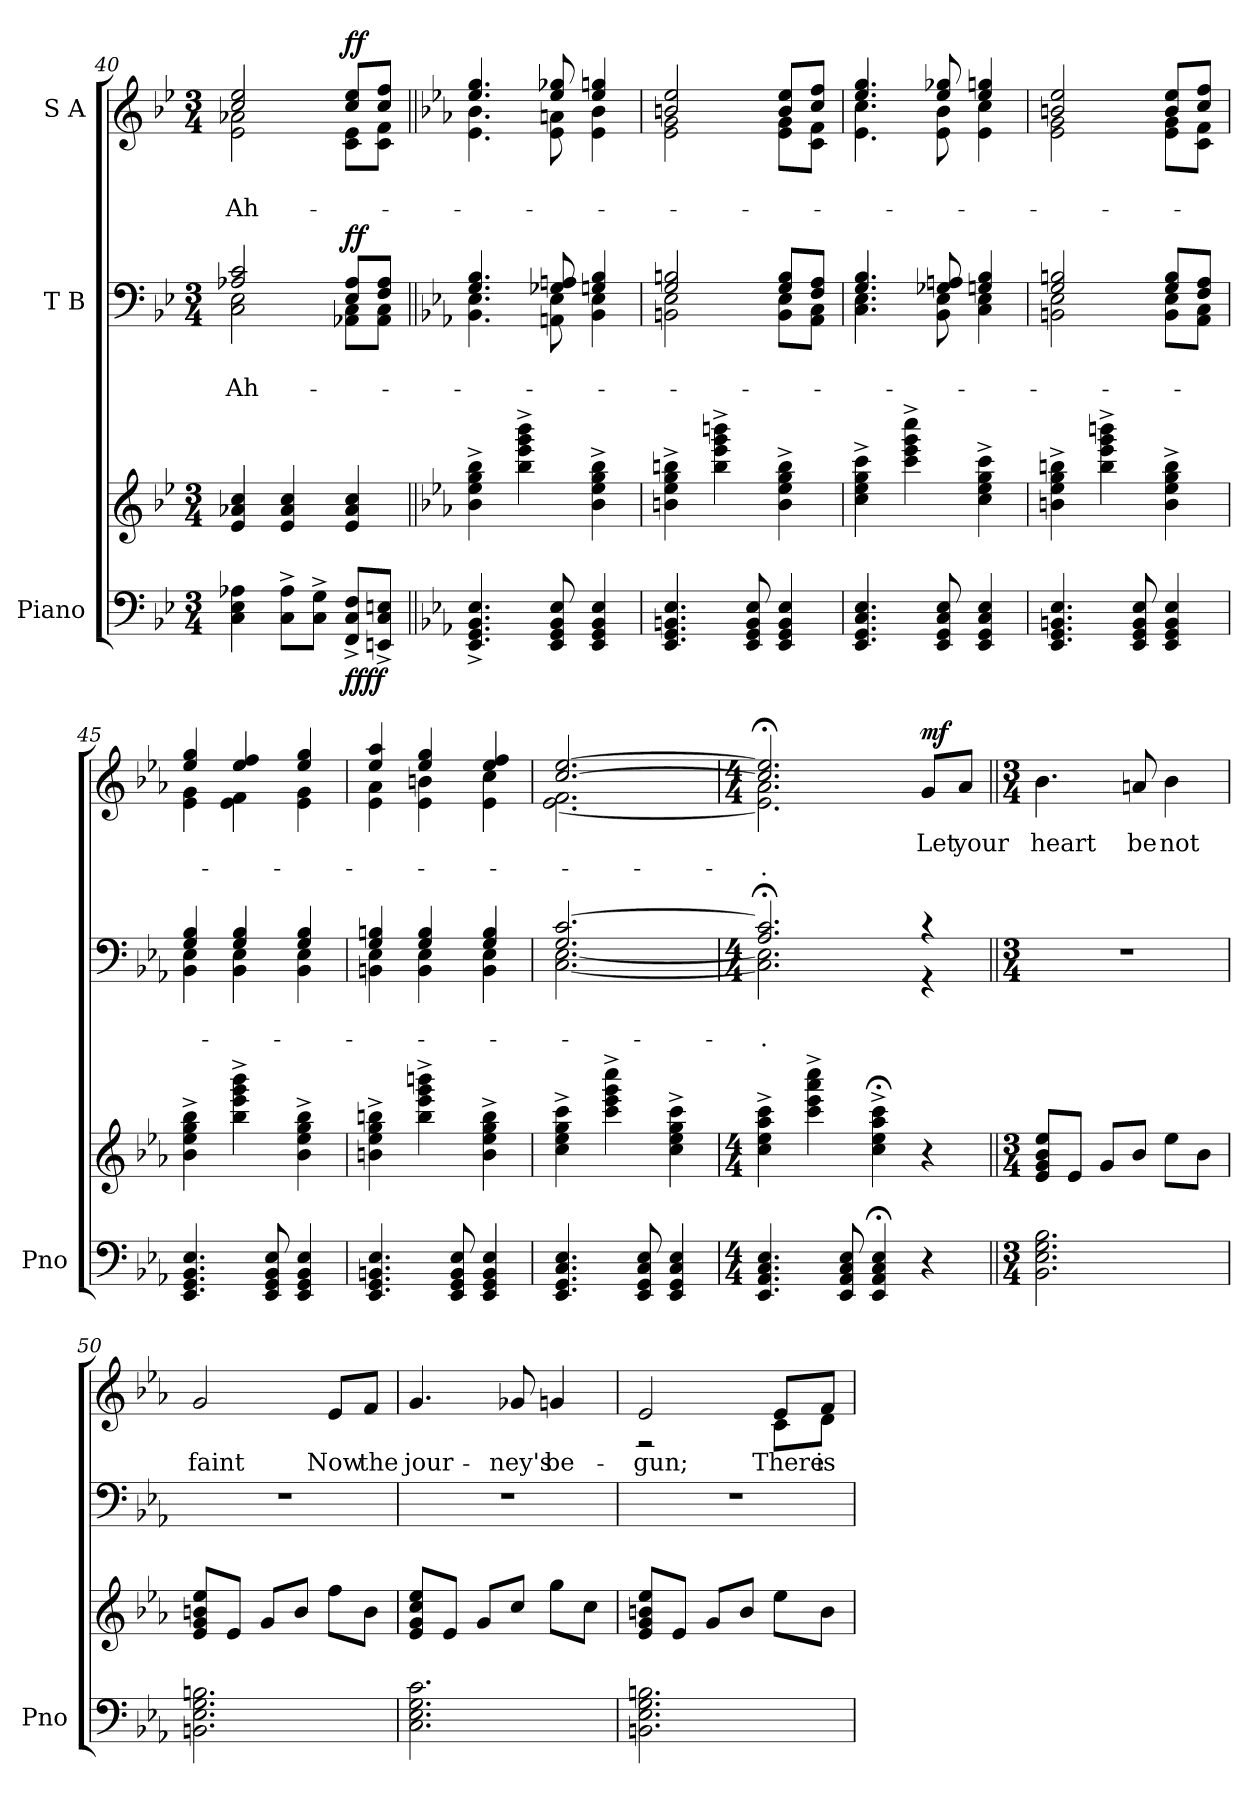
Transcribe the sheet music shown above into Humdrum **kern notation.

**kern	**kern	**dynam	**kern	**text	**text	**dynam	**kern	**text	**text	**dynam
*part3	*part3	*part3	*part2	*part2	*part2	*part2	*part1	*part1	*part1	*part1
*staff4	*staff3	*staff3/4	*staff2	*staff2	*staff2	*staff2	*staff1	*staff1	*staff1	*staff1
*I"Piano	*	*	*I"T B	*	*	*	*I"S A	*	*	*
*I'Pno	*	*	*	*	*	*	*	*	*	*
*clefF4	*clefG2	*	*clefF4	*	*	*	*clefG2	*	*	*
*k[b-e-]	*k[b-e-]	*	*k[b-e-]	*	*	*	*k[b-e-]	*	*	*
*M3/4	*M3/4	*	*M3/4	*	*	*	*M3/4	*	*	*
=40	=40	=40	=40	=40	=40	=40	=40	=40	=40	=40
*	*	*	*^	*	*	*	*	*	*	*
!	!	!	!	!	!	!LO:LY:b	!	!	!	!LO:LY:b	!
*	*	*	*	*	*	*	*	*^	*	*	*
4C\ 4E-\ 4A-X\	4e-/ 4a-X/ 4cc/	.	2A-X/ 2c/	2C\ 2E-\	.	Ah-	.	2cc/ 2ee-/	2e-\ 2a-X\	.	Ah-	.
8C\^ 8A-\^L	4e-/ 4a-/ 4cc/	.	.	.	.	.	.	.	.	.	.	.
8C\^ 8G\^J	.	.	.	.	.	.	.	.	.	.	.	.
!	!	!LO:DY:b=2	!	!	!	!	!	!	!	!	!	!
!	!	!LO:DY:n=1:b	!	!	!	!	!LO:DY:b	!	!	!	!	!LO:DY:b
8FF/^ 8C/^ 8F/^L	4e-/ 4a-/ 4cc/	ff ff	8E-/ 8A-/L	8AA-X\ 8C\L	.	.	ff	8cc/ 8ee-/L	8c\ 8e-\L	.	.	ff
8EEn/^ 8C/^ 8En/^J	.	.	8F/ 8A-/J	8AA-\ 8C\J	.	.	.	8cc/ 8ff/J	8c\ 8f\J	.	.	.
!!LO:LB:g=z	!!
=41||	=41||	=41||	=41||	=41||	=41||	=41||	=41||	=41||	=41||	=41||	=41||	=41||
*k[b-e-a-]	*k[b-e-a-]	*	*k[b-e-a-]	*	*	*	*	*k[b-e-a-]	*	*	*	*
4.EE-/^ 4.GG/^ 4.BB-/^ 4.E-/^	4b-\^ 4ee-\^ 4gg\^ 4bb-\^	.	4.G/ 4.B-/	4.BB-\ 4.E-\	.	.	.	4.ee-/ 4.gg/	4.e-\ 4.b-\	.	.	.
.	4bb-\^ 4eee-\^ 4ggg\^ 4bbb-\^	.	.	.	.	.	.	.	.	.	.	.
8EE-/ 8GG/ 8BB-/ 8E-/	.	.	8G-X/ 8An/	8AAn\ 8E-\	.	.	.	8ee-/ 8gg-X/	8e-\ 8an\	.	.	.
4EE-/ 4GG/ 4BB-/ 4E-/	4b-\^ 4ee-\^ 4gg\^ 4bb-\^	.	4Gn/ 4B-/	4BB-\ 4E-\	.	.	.	4ee-/ 4ggn/	4e-\ 4b-\	.	.	.
=42	=42	=42	=42	=42	=42	=42	=42	=42	=42	=42	=42	=42
4.EE-/ 4.GG/ 4.BBn/ 4.E-/	4bn\^ 4ee-\^ 4gg\^ 4bbn\^	.	2G/ 2Bn/	2BBn\ 2E-\	.	.	.	2bn/ 2ee-/	2e-\ 2g\	.	.	.
.	4bb\^ 4eee-\^ 4ggg\^ 4bbbn\^	.	.	.	.	.	.	.	.	.	.	.
8EE-/ 8GG/ 8BB/ 8E-/	.	.	.	.	.	.	.	.	.	.	.	.
4EE-/ 4GG/ 4BB/ 4E-/	4b\^ 4ee-\^ 4gg\^ 4bb\^	.	8G/ 8B/L	8BB\ 8E-\L	.	.	.	8b/ 8ee-/L	8e-\ 8g\L	.	.	.
.	.	.	8F/ 8A-/J	8AA-\ 8C\J	.	.	.	8cc/ 8ff/J	8c\ 8f\J	.	.	.
=43	=43	=43	=43	=43	=43	=43	=43	=43	=43	=43	=43	=43
4.EE-/ 4.GG/ 4.C/ 4.E-/	4cc\^ 4ee-\^ 4gg\^ 4ccc\^	.	4.G/ 4.B-/	4.C\ 4.E-\	.	.	.	4.ee-/ 4.gg/	4.e-\ 4.cc\	.	.	.
.	4ccc\^ 4eee-\^ 4ggg\^ 4cccc\^	.	.	.	.	.	.	.	.	.	.	.
8EE-/ 8GG/ 8C/ 8E-/	.	.	8G-X/ 8An/	8BB-\ 8E-\	.	.	.	8ee-/ 8gg-X/	8e-\ 8b-\	.	.	.
4EE-/ 4GG/ 4C/ 4E-/	4cc\^ 4ee-\^ 4gg\^ 4ccc\^	.	4Gn/ 4B-/	4C\ 4E-\	.	.	.	4ee-/ 4ggn/	4e-\ 4cc\	.	.	.
=44	=44	=44	=44	=44	=44	=44	=44	=44	=44	=44	=44	=44
4.EE-/ 4.GG/ 4.BBn/ 4.E-/	4bn\^ 4ee-\^ 4gg\^ 4bbn\^	.	2G/ 2Bn/	2BBn\ 2E-\	.	.	.	2bn/ 2ee-/	2e-\ 2g\	.	.	.
.	4bb\^ 4eee-\^ 4ggg\^ 4bbbn\^	.	.	.	.	.	.	.	.	.	.	.
8EE-/ 8GG/ 8BB/ 8E-/	.	.	.	.	.	.	.	.	.	.	.	.
4EE-/ 4GG/ 4BB/ 4E-/	4b\^ 4ee-\^ 4gg\^ 4bb\^	.	8G/ 8B/L	8BB\ 8E-\L	.	.	.	8b/ 8ee-/L	8e-\ 8g\L	.	.	.
.	.	.	8F/ 8A-/J	8AA-\ 8C\J	.	.	.	8cc/ 8ff/J	8c\ 8f\J	.	.	.
=45	=45	=45	=45	=45	=45	=45	=45	=45	=45	=45	=45	=45
4.EE-/ 4.GG/ 4.BB-/ 4.E-/	4b-\^ 4ee-\^ 4gg\^ 4bb-\^	.	4G/ 4B-/	4BB-\ 4E-\	.	.	.	4ee-/ 4gg/	4e-\ 4g\	.	.	.
.	4bb-\^ 4eee-\^ 4ggg\^ 4bbb-\^	.	4G/ 4B-/	4BB-\ 4E-\	.	.	.	4ee-/ 4ff/	4e-\ 4f\	.	.	.
8EE-/ 8GG/ 8BB-/ 8E-/	.	.	.	.	.	.	.	.	.	.	.	.
4EE-/ 4GG/ 4BB-/ 4E-/	4b-\^ 4ee-\^ 4gg\^ 4bb-\^	.	4G/ 4B-/	4BB-\ 4E-\	.	.	.	4ee-/ 4gg/	4e-\ 4g\	.	.	.
=46	=46	=46	=46	=46	=46	=46	=46	=46	=46	=46	=46	=46
4.EE-/ 4.GG/ 4.BBn/ 4.E-/	4bn\^ 4ee-\^ 4gg\^ 4bbn\^	.	4G/ 4Bn/	4BBn\ 4E-\	.	.	.	4ee-/ 4aa-/	4e-\ 4a-\	.	.	.
.	4bb\^ 4eee-\^ 4ggg\^ 4bbbn\^	.	4G/ 4B/	4BB\ 4E-\	.	.	.	4ee-/ 4gg/	4e-\ 4bn\	.	.	.
8EE-/ 8GG/ 8BB/ 8E-/	.	.	.	.	.	.	.	.	.	.	.	.
4EE-/ 4GG/ 4BB/ 4E-/	4b\^ 4ee-\^ 4gg\^ 4bb\^	.	4G/ 4B/	4BB\ 4E-\	.	.	.	4ee-/ 4ff/	4e-\ 4cc\	.	.	.
!!LO:PB:g=z	!!
=47	=47	=47	=47	=47	=47	=47	=47	=47	=47	=47	=47	=47
4.EE-/ 4.GG/ 4.C/ 4.E-/	4cc\^ 4ee-\^ 4gg\^ 4ccc\^	.	2.G/ [2.c/	[2.C\ [2.E-\	.	.	.	[2.cc/ [2.ee-/	[2.e-\ 2.f\	.	.	.
.	4ccc\^ 4eee-\^ 4ggg\^ 4cccc\^	.	.	.	.	.	.	.	.	.	.	.
8EE-/ 8GG/ 8C/ 8E-/	.	.	.	.	.	.	.	.	.	.	.	.
4EE-/ 4GG/ 4C/ 4E-/	4cc\^ 4ee-\^ 4gg\^ 4ccc\^	.	.	.	.	.	.	.	.	.	.	.
=48	=48	=48	=48	=48	=48	=48	=48	=48	=48	=48	=48	=48
*M4/4	*M4/4	*	*M4/4	*	*	*	*	*M4/4	*	*	*	*
!	!	!	!	!	!LO:LY:b	!	!	!	!	!	!	!
!	!	!	!	!	!	!LO:LY:b	!	!	!	!LO:LY:b	!	!
!	!	!	!	!	!	!	!	!	!	!	!LO:LY:b	!
4.EE-/ 4.AA-/ 4.C/ 4.E-/	4cc\^ 4ee-\^ 4aa-\^ 4ccc\^	.	2.A-/;< 2.c/];<	2.C\] 2.E-\]	.	-.	.	2.cc/];< 2.ee-/];<	2.e-\] 2.a-\	.	-.	.
.	4ccc\^ 4eee-\^ 4aaa-\^ 4cccc\^	.	.	.	.	.	.	.	.	.	.	.
8EE-/ 8AA-/ 8C/ 8E-/	.	.	.	.	.	.	.	.	.	.	.	.
4EE-/;< 4AA-/;< 4C/;< 4E-/;<	4cc\;<^ 4ee-\;<^ 4aa-\;<^ 4ccc\;<^	.	.	.	.	.	.	.	.	.	.	.
!	!	!	!	!	!	!	!	!	!	!LO:LY:b	!	!LO:DY:b
4r	4r	.	4r	4r	.	.	.	8g/L	4ryy	Let	.	mf
!	!	!	!	!	!	!	!	!	!	!LO:LY:b	!	!
.	.	.	.	.	.	.	.	8a-/J	.	your	.	.
*	*	*	*v	*v	*	*	*	*	*	*	*	*
*	*	*	*	*	*	*	*v	*v	*	*	*
=49||	=49||	=49||	=49||	=49||	=49||	=49||	=49||	=49||	=49||	=49||
*M3/4	*M3/4	*	*M3/4	*	*	*	*M3/4	*	*	*
!	!	!LO:DY:b=2	!	!	!	!	!	!LO:LY:b	!	!
!	!	!LO:DY:n=1:b	!	!	!	!	!	!	!	!
2.BB-\ 2.E-\ 2.G\ 2.B-\	8e-/ 8g/ 8b-/ 8ee-/L	mf mf	2.r	.	.	.	4.b-\	heart	.	.
.	8e-/J	.	.	.	.	.	.	.	.	.
.	8g/L	.	.	.	.	.	.	.	.	.
!	!	!	!	!	!	!	!	!LO:LY:b	!	!
.	8b-/J	.	.	.	.	.	8an/	be	.	.
!	!	!	!	!	!	!	!	!LO:LY:b	!	!
.	8ee-\L	.	.	.	.	.	4b-\	not	.	.
.	8b-\J	.	.	.	.	.	.	.	.	.
=50	=50	=50	=50	=50	=50	=50	=50	=50	=50	=50
!	!	!	!	!	!	!	!	!LO:LY:b	!	!
2.BBn\ 2.E-\ 2.G\ 2.Bn\	8e-/ 8g/ 8bn/ 8ee-/L	.	2.r	.	.	.	2g/	faint	.	.
.	8e-/J	.	.	.	.	.	.	.	.	.
.	8g/L	.	.	.	.	.	.	.	.	.
.	8b/J	.	.	.	.	.	.	.	.	.
!	!	!	!	!	!	!	!	!LO:LY:b	!	!
.	8ff\L	.	.	.	.	.	8e-/L	Now	.	.
!	!	!	!	!	!	!	!	!LO:LY:b	!	!
.	8b\J	.	.	.	.	.	8f/J	the	.	.
=51	=51	=51	=51	=51	=51	=51	=51	=51	=51	=51
!	!	!	!	!	!	!	!	!LO:LY:b	!	!
2.C\ 2.E-\ 2.G\ 2.c\	8e-/ 8g/ 8cc/ 8ee-/L	.	2.r	.	.	.	4.g/	jour-	.	.
.	8e-/J	.	.	.	.	.	.	.	.	.
.	8g/L	.	.	.	.	.	.	.	.	.
!	!	!	!	!	!	!	!	!LO:LY:b	!	!
.	8cc/J	.	.	.	.	.	8g-X/	-ney's	.	.
!	!	!	!	!	!	!	!	!LO:LY:b	!	!
.	8gg\L	.	.	.	.	.	4gn/	be-	.	.
.	8cc\J	.	.	.	.	.	.	.	.	.
!!LO:LB:g=z
=52	=52	=52	=52	=52	=52	=52	=52	=52	=52	=52
!	!	!	!	!	!	!	!	!LO:LY:b	!	!
*	*	*	*	*	*	*	*^	*	*	*
2.BBn\ 2.E-\ 2.G\ 2.Bn\	8e-/ 8g/ 8bn/ 8ee-/L	.	2.r	.	.	.	2e-/	2r	-gun;	.	.
.	8e-/J	.	.	.	.	.	.	.	.	.	.
.	8g/L	.	.	.	.	.	.	.	.	.	.
.	8b/J	.	.	.	.	.	.	.	.	.	.
!	!	!	!	!	!	!	!	!	!LO:LY:b	!	!
.	8ee-\L	.	.	.	.	.	8e-/L	8c\L	There	.	.
!	!	!	!	!	!	!	!	!	!LO:LY:b	!	!
.	8b\J	.	.	.	.	.	8f/J	8d\J	is	.	.
*	*	*	*	*	*	*	*v	*v	*	*	*
=	=	=	=	=	=	=	=	=	=	=
*-	*-	*-	*-	*-	*-	*-	*-	*-	*-	*-
